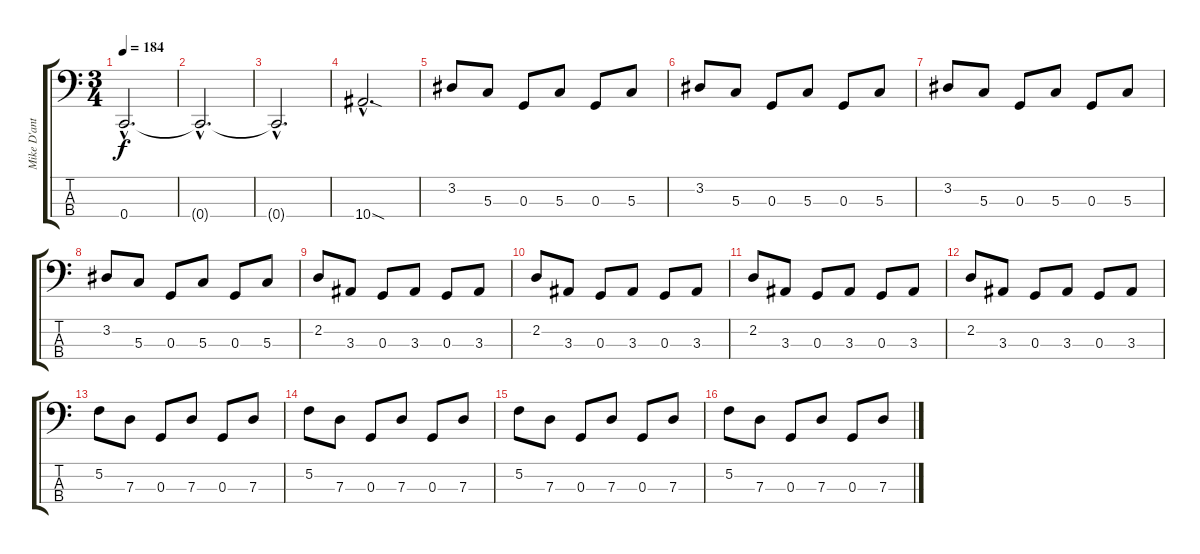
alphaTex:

\track ("Mike D'antonio" "Mike D'ant") {instrument electricbasspick}
\staff {score tabs}
\tuning (F2 C2 G1 C1) {hide}
\ts (3 4)
\tempo 184
\clef f4
\ks c
0.4{hac}.2{d dy f} |
0.4{hac t}.2{d} |
0.4{hac t}.2{d} |
10.4{sod hac}.2{d} |
3.2.8 5.3.8 0.3.8 5.3.8 0.3.8 5.3.8 |
3.2.8 5.3.8 0.3.8 5.3.8 0.3.8 5.3.8 |
3.2.8 5.3.8 0.3.8 5.3.8 0.3.8 5.3.8 |
3.2.8 5.3.8 0.3.8 5.3.8 0.3.8 5.3.8 |
2.2.8 3.3.8 0.3.8 3.3.8 0.3.8 3.3.8 |
2.2.8 3.3.8 0.3.8 3.3.8 0.3.8 3.3.8 |
2.2.8 3.3.8 0.3.8 3.3.8 0.3.8 3.3.8 |
2.2.8 3.3.8 0.3.8 3.3.8 0.3.8 3.3.8 |
5.2.8 7.3.8 0.3.8 7.3.8 0.3.8 7.3.8 |
5.2.8 7.3.8 0.3.8 7.3.8 0.3.8 7.3.8 |
5.2.8 7.3.8 0.3.8 7.3.8 0.3.8 7.3.8 |
5.2.8 7.3.8 0.3.8 7.3.8 0.3.8 7.3.8
